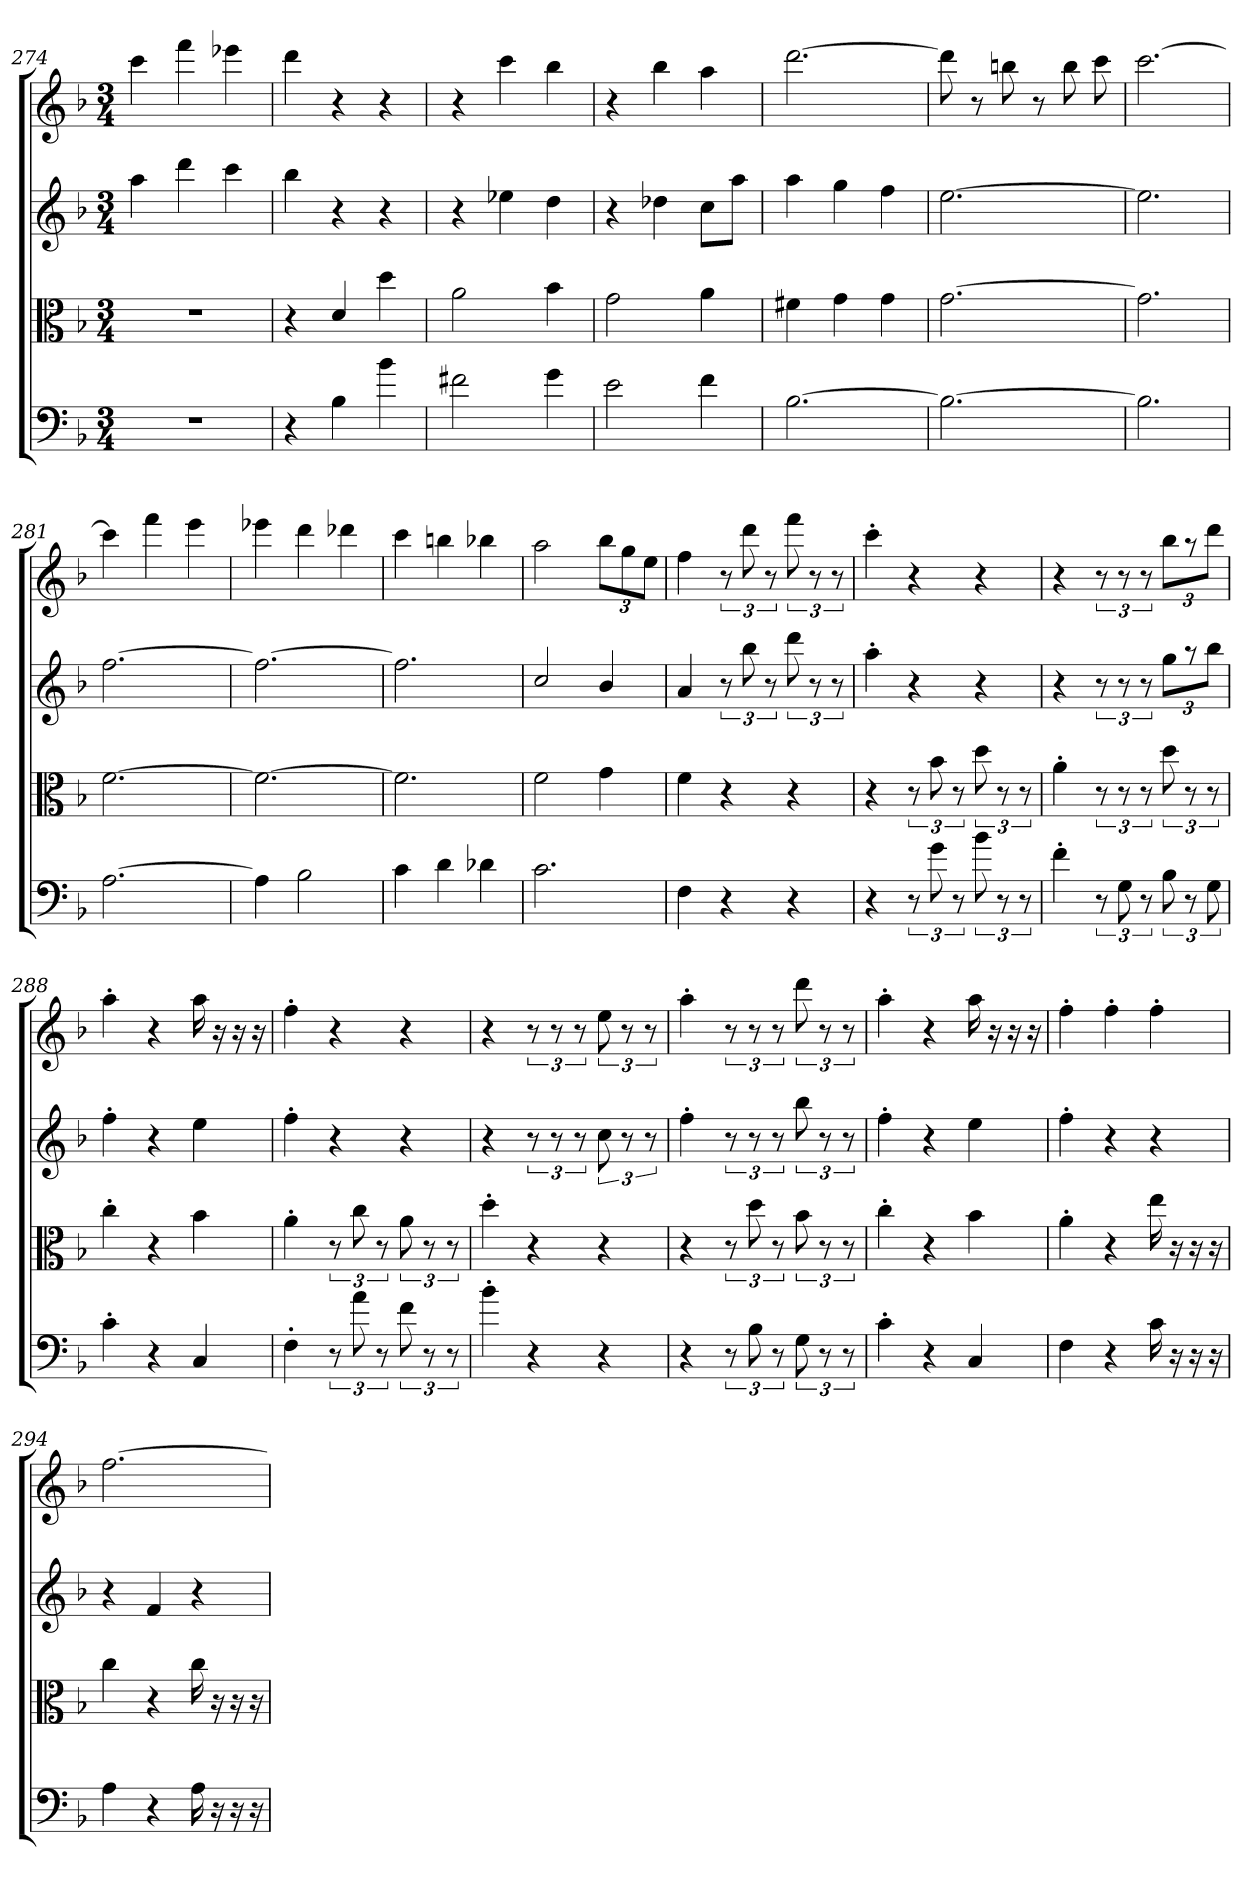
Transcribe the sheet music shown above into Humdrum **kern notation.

**kern	**kern	**kern	**kern
*part4	*part3	*part2	*part1
*staff4	*staff3	*staff2	*staff1
*clefF4	*clefC3	*clefG2	*clefG2
*k[b-]	*k[b-]	*k[b-]	*k[b-]
*F:	*F:	*F:	*F:
*M3/4	*M3/4	*M3/4	*M3/4
=274	=274	=274	=274
2.r	2.r	4aa\	4ccc\
.	.	4ddd\	4fff\
.	.	4ccc\	4eee-X\
=275	=275	=275	=275
4r	4r	4bb-\	4ddd\
4B-\	4d/	4r	4r
4b-\	4dd\	4r	4r
=276	=276	=276	=276
2f#X\	2a\	4r	4r
.	.	4ee-X\	4ccc\
4g\	4b-\	4dd\	4bb-\
=277	=277	=277	=277
2e\	2g\	4r	4r
.	.	4dd-X\	4bb-\
4f\	4a\	8cc\L	4aa\
.	.	8aa\J	.
=278	=278	=278	=278
[2.B-\	4f#X\	4aa\	[2.ddd\
.	4g\	4gg\	.
.	4g\	4ff\	.
=279	=279	=279	=279
2.B-\_	[2.g\	[2.ee\	8ddd\]
.	.	.	8r
.	.	.	8bbn\
.	.	.	8r
.	.	.	8bb\
.	.	.	8ccc\
=280	=280	=280	=280
2.B-\]	2.g\]	2.ee\]	[2.ccc\
=281	=281	=281	=281
[2.A\	[2.f\	[2.ff\	4ccc\]
.	.	.	4fff\
.	.	.	4eee\
=282	=282	=282	=282
4A\]	2.f\_	2.ff\_	4eee-X\
2B-\	.	.	4ddd\
.	.	.	4ddd-X\
=283	=283	=283	=283
4c\	2.f\]	2.ff\]	4ccc\
4d\	.	.	4bbn\
4d-X\	.	.	4bb-X\
=284	=284	=284	=284
2.c\	2f\	2cc/	2aa\
.	4g\	4b-/	12bb-\L
.	.	.	12gg\
.	.	.	12ee\J
=285	=285	=285	=285
4F\	4f\	4a/	4ff\
4r	4r	12r	12r
.	.	12bb-\	12ddd\
.	.	12r	12r
4r	4r	12ddd\	12fff\
.	.	12r	12r
.	.	12r	12r
=286	=286	=286	=286
4r	4r	4aa'\	4ccc'\
12r	12r	4r	4r
12g\	12b-\	.	.
12r	12r	.	.
12b-\	12dd\	4r	4r
12r	12r	.	.
12r	12r	.	.
=287	=287	=287	=287
4f'\	4a'\	4r	4r
12r	12r	12r	12r
12G\	12r	12r	12r
12r	12r	12r	12r
12B-\	12dd\	12gg\L	12bb-\L
12r	12r	12r	12r
12G\	12r	12bb-\J	12ddd\J
=288	=288	=288	=288
4c'\	4cc'\	4ff'\	4aa'\
4r	4r	4r	4r
4C/	4b-\	4ee\	16aa\
.	.	.	16r
.	.	.	16r
.	.	.	16r
=289	=289	=289	=289
4F'\	4a'\	4ff'\	4ff'\
12r	12r	4r	4r
12a\	12cc\	.	.
12r	12r	.	.
12f\	12a\	4r	4r
12r	12r	.	.
12r	12r	.	.
=290	=290	=290	=290
4b-'\	4dd'\	4r	4r
4r	4r	12r	12r
.	.	12r	12r
.	.	12r	12r
4r	4r	12cc\	12ee\
.	.	12r	12r
.	.	12r	12r
=291	=291	=291	=291
4r	4r	4ff'\	4aa'\
12r	12r	12r	12r
12B-\	12dd\	12r	12r
12r	12r	12r	12r
12G\	12b-\	12bb-\	12ddd\
12r	12r	12r	12r
12r	12r	12r	12r
=292	=292	=292	=292
4c'\	4cc'\	4ff'\	4aa'\
4r	4r	4r	4r
4C/	4b-\	4ee\	16aa\
.	.	.	16r
.	.	.	16r
.	.	.	16r
=293	=293	=293	=293
4F\	4a'\	4ff'\	4ff'\
4r	4r	4r	4ff'\
16c\	16ee\	4r	4ff'\
16r	16r	.	.
16r	16r	.	.
16r	16r	.	.
=294	=294	=294	=294
4A\	4cc\	4r	[2.ff\
4r	4r	4f/	.
16A\	16cc\	4r	.
16r	16r	.	.
16r	16r	.	.
16r	16r	.	.
=	=	=	=
*-	*-	*-	*-
